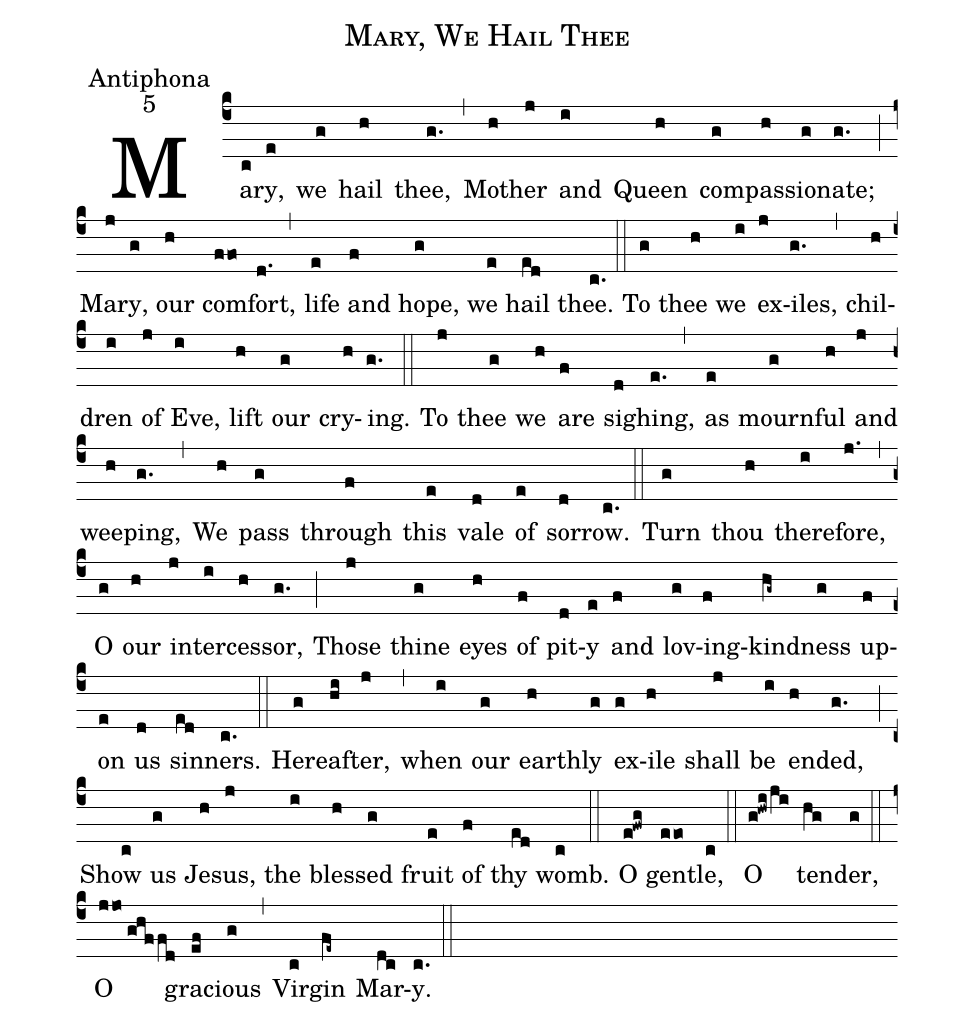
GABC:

name: Mary, We Hail Thee;
office-part:Antiphona;
mode: 5;
%%
(c4)Mar(c)y,(e) we(g) hail(h) thee,(g.) (,) Moth(h)er(j) and(i) Queen(h) com(g)pas(h)sion(g)ate;(g.) (;)
Mar(j)y,(g) our(h) com(ffo)fort,(d.) (,) life(e) and(f) hope,(g) we(e) hail(ed) thee.(c.) (::)
To(g) thee(h) we(i) ex(j)iles,(g.) (,) chil(h)dren(i) of(j) Eve,(i) lift(h) our(g) cry(h)ing.(g.) (::)

To(j) thee(g) we(h) are(f) sigh(d)ing,(e.) (,) as(e) mourn(g)ful(h) and(j) weep(h)ing,(g.) (,)
We(h) pass(g) through(f) this(e) vale(d) of(e) sor(d)row.(c.) (::)

Turn(g) thou(h) there(i)fore,(j.) (,) O(g) our(h) in(j)ter(i)ces(h)sor,(g.) (;)
Those(j) thine(g) eyes(h) of(f) pit(d)y(e) and(f) lov(g)ing-(f)kind(hg~)ness(g) up(f)on(e) us(d) sin(ed)ners.(c.) (::)
Here(g)af(hi)ter,(j) (,) when(i) our(g) earth(h)ly(g) ex(g)ile(h) shall(j) be(i) end(h)ed,(g.) (;)
Show(c) us(g) Je(h)sus,(j) the(i) bless(h)ed(g) fruit(e) of(f) thy(ed) womb.(c) (::)
O(e!fwg) gen(eeo)tle,(c) (::) O(g!hwi/ji) ten(hg)der,(g) (::) O(jjo//ghf/fd) gra(ef)cious(g) (,) Vir(c)gin(fe~) Mar(dc)y.(c.) (::)
